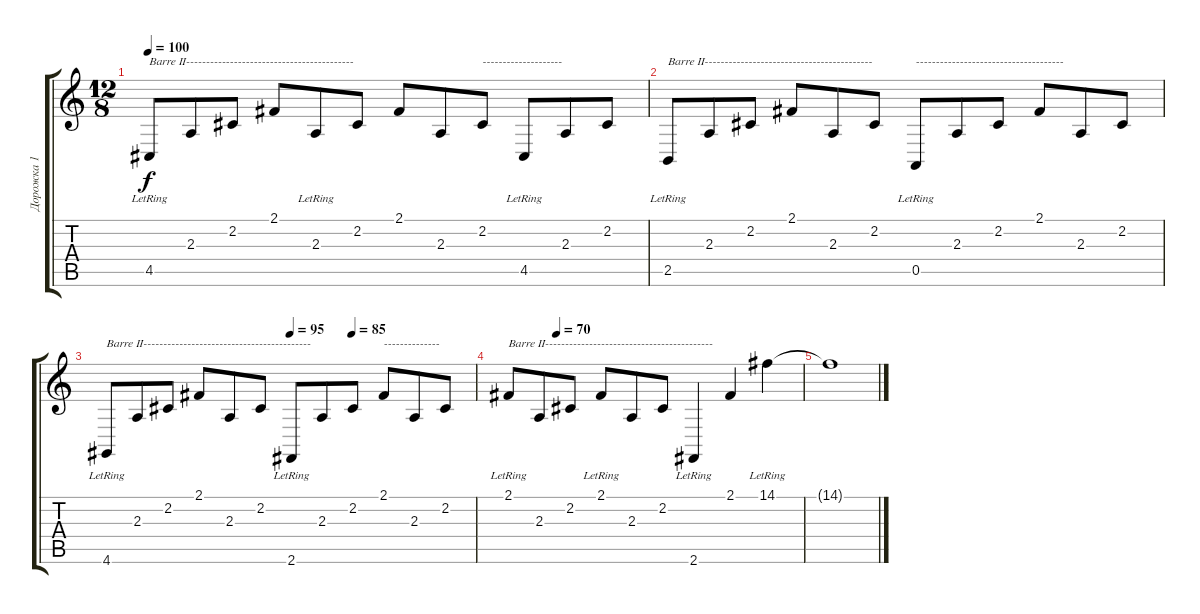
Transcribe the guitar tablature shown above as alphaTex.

\track ("Дорожка 1" "Дорожка 1") {instrument electricgrandpiano}
\staff {score tabs}
\tuning (E4 B3 G3 D3 A2 E2) {hide}
\ts (12 8)
\tempo 100
\clef g2
\ks c
4.5{lr}.8{txt "Barre II------------------------------------------" dy f} 2.3.8 2.2.8 2.1.8 2.3{lr}.8 2.2.8 2.1.8 2.3.8 2.2.8{txt "--------------------"} 4.5{lr}.8 2.3.8 2.2.8 |
2.5{lr}.8{txt "Barre II------------------------------------------"} 2.3.8 2.2.8 2.1.8 2.3.8 2.2.8 0.5{lr}.8{txt "-------------------------------------"} 2.3.8 2.2.8 2.1.8 2.3.8 2.2.8 |
\tempo (95 0.5)
\tempo (85 0.6666666666666666)
4.6{lr}.8{txt "Barre II------------------------------------------"} 2.3.8 2.2.8 2.1.8 2.3.8 2.2.8 2.6{lr}.8 2.3.8 2.2.8 2.1.8{txt "--------------"} 2.3.8 2.2.8 |
\tempo (70 0.16666666666666666)
2.1{lr}.8{txt "Barre II------------------------------------------"} 2.3.8 2.2.8 2.1{lr}.8 2.3.8 2.2.8 2.6{lr}.4 2.1.4 14.1{lr}.4 |
14.1{t}.1
